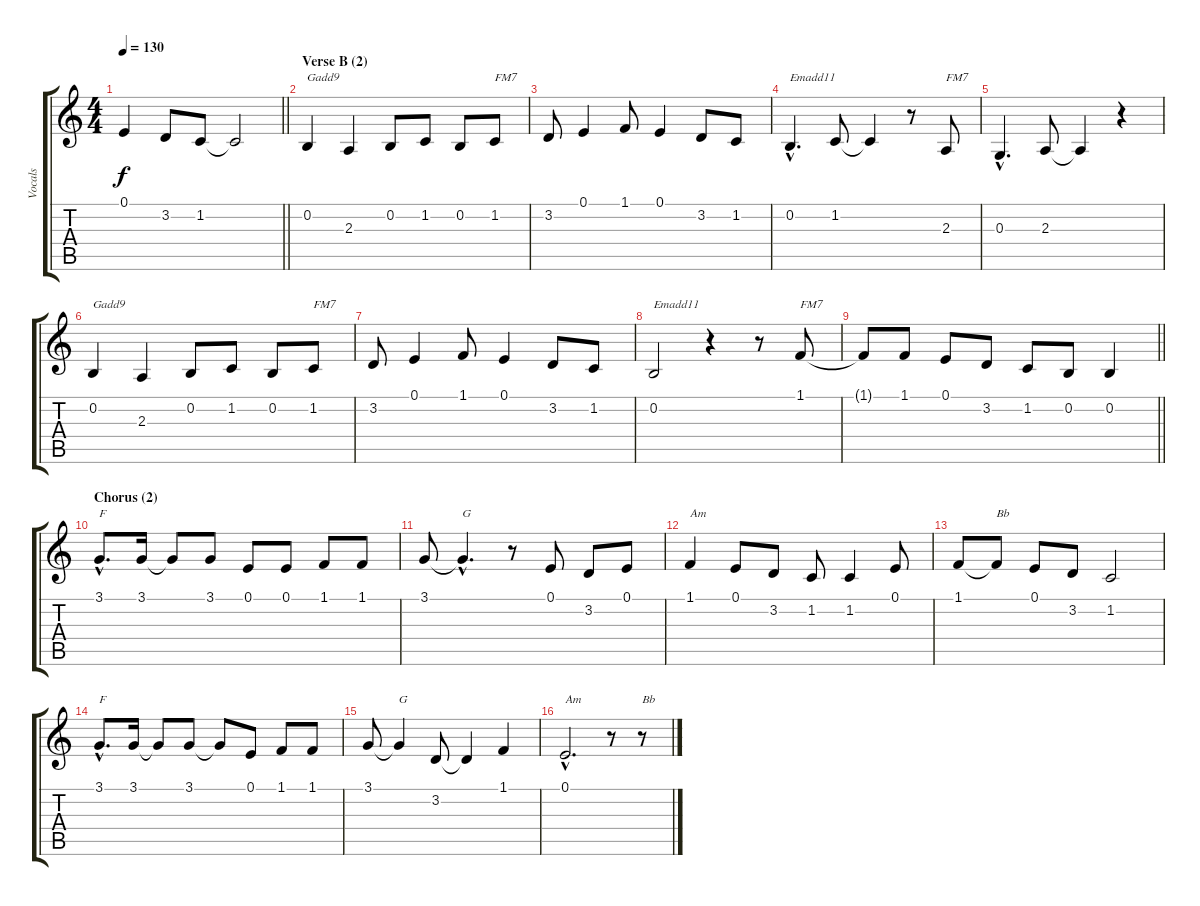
\track ("Vocals" "Vocals") {instrument sopranosax}
\staff {score tabs}
\tuning (E4 B3 G3 D3 A2 E2) {hide}
\ts (4 4)
\tempo 130
\clef g2
\barLineRight lightlight
\ks c
0.1{t}.4{dy f} 3.2.8 1.2.8 1.2{t}.2 |
\section ("" "Verse B (2)")
0.2.4{txt "Gadd9"} 2.3.4 0.2.8 1.2.8 0.2.8 1.2.8{txt "FM7"} |
3.2.8 0.1.4 1.1.8 0.1.4 3.2.8 1.2.8 |
0.2{hac}.4{d txt "Emadd11"} 1.2.8 1.2{t}.4 r.8 2.3.8{txt "FM7"} |
0.3{hac}.4{d} 2.3.8 2.3{t}.4 r.4 |
0.2.4{txt "Gadd9"} 2.3.4 0.2.8 1.2.8 0.2.8 1.2.8{txt "FM7"} |
3.2.8 0.1.4 1.1.8 0.1.4 3.2.8 1.2.8 |
0.2.2{txt "Emadd11"} r.4 r.8 1.1.8{txt "FM7"} |
\barLineRight lightlight
1.1{t}.8 1.1.8 0.1.8 3.2.8 1.2.8 0.2.8 0.2.4 |
\section ("" "Chorus (2)")
3.1{hac}.8{d txt "F"} 3.1.16 3.1{t}.8 3.1.8 0.1.8 0.1.8 1.1.8 1.1.8 |
3.1.8 3.1{hac t}.4{d txt "G"} r.8 0.1.8 3.2.8 0.1.8 |
1.1.4{txt "Am"} 0.1.8 3.2.8 1.2.8 1.2.4 0.1.8 |
1.1.8 1.1{t}.8{txt "Bb"} 0.1.8 3.2.8 1.2.2 |
3.1{hac}.8{d txt "F"} 3.1.16 3.1{t}.8 3.1.8 3.1{t}.8 0.1.8 1.1.8 1.1.8 |
3.1.8 3.1{t}.4{txt "G"} 3.2.8 3.2{t}.4 1.1.4 |
0.1{hac}.2{d txt "Am"} r.8 r.8{txt "Bb"}
